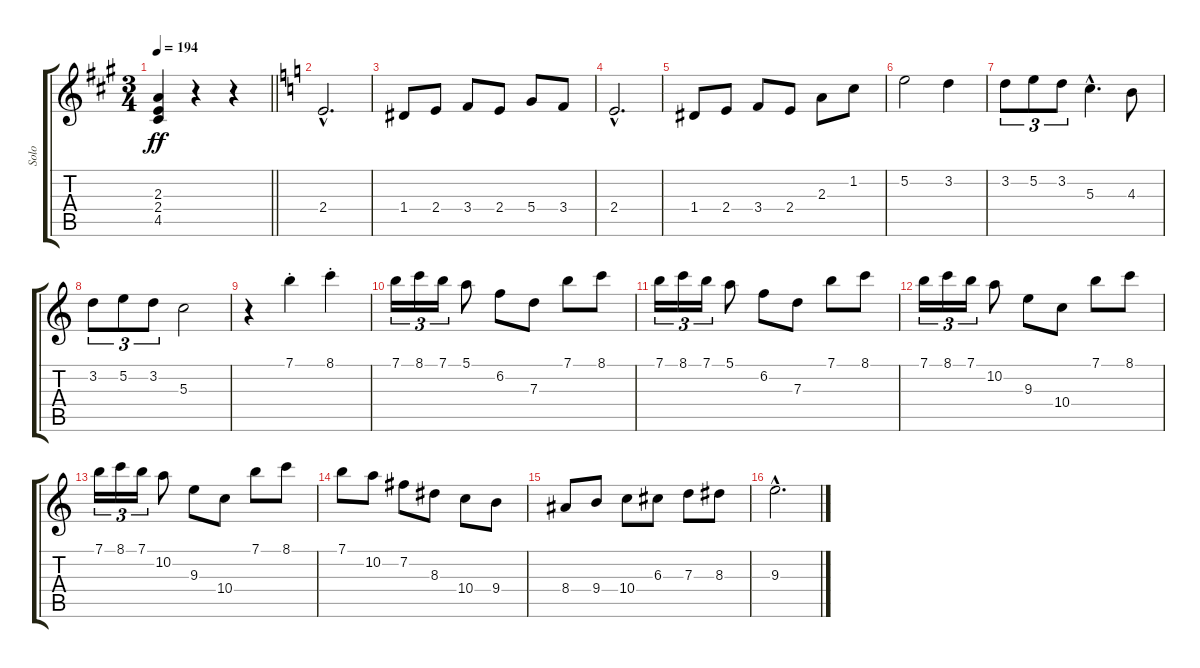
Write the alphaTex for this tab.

\track ("Solo" "Solo") {instrument acousticguitarsteel}
\staff {score tabs}
\tuning (E4 B3 G3 D3 A2 E2) {hide}
\ts (3 4)
\tempo 194
\clef g2
\barLineRight lightlight
\ks a
(2.3{t} 2.4{t} 4.5{t}).4{dy ff} r.4 r.4 |
\ks aminor
2.4{hac}.2{d} |
1.4.8 2.4.8 3.4.8 2.4.8 5.4.8 3.4.8 |
2.4{hac}.2{d} |
1.4.8 2.4.8 3.4.8 2.4.8 2.3.8 1.2.8 |
5.2.2 3.2.4 |
3.2.8{tu (3 2)} 5.2.8{tu (3 2)} 3.2.8{tu (3 2)} 5.3{hac}.4{d} 4.3.8 |
3.2.8{tu (3 2)} 5.2.8{tu (3 2)} 3.2.8{tu (3 2)} 5.3.2 |
r.4 7.1{st}.4 8.1{st}.4 |
7.1.16{tu (3 2)} 8.1.16{tu (3 2)} 7.1.16{tu (3 2)} 5.1.8 6.2.8 7.3.8 7.1.8 8.1.8 |
7.1.16{tu (3 2)} 8.1.16{tu (3 2)} 7.1.16{tu (3 2)} 5.1.8 6.2.8 7.3.8 7.1.8 8.1.8 |
7.1.16{tu (3 2)} 8.1.16{tu (3 2)} 7.1.16{tu (3 2)} 10.2.8 9.3.8 10.4.8 7.1.8 8.1.8 |
7.1.16{tu (3 2)} 8.1.16{tu (3 2)} 7.1.16{tu (3 2)} 10.2.8 9.3.8 10.4.8 7.1.8 8.1.8 |
7.1.8 10.2.8 7.2.8 8.3.8 10.4.8 9.4.8 |
8.4.8 9.4.8 10.4.8 6.3.8 7.3.8 8.3.8 |
9.3{hac}.2{d}
